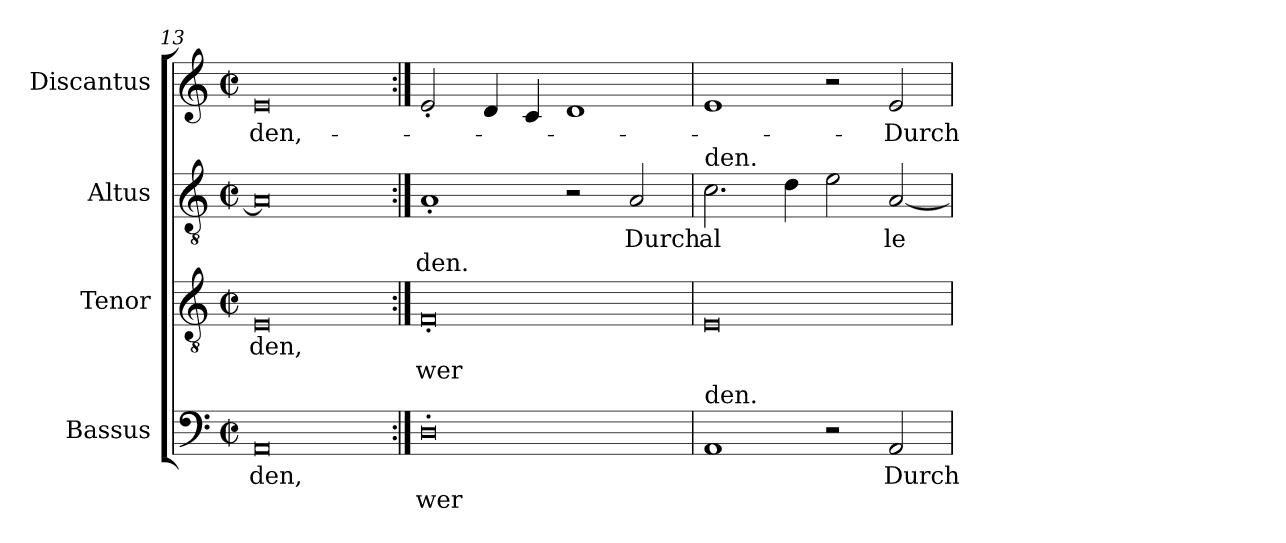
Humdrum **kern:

**kern	**text	**text	**kern	**text	**text	**kern	**text	**text	**kern	**text
*part4	*part4	*part4	*part3	*part3	*part3	*part2	*part2	*part2	*part1	*part1
*staff4	*staff4	*staff4	*staff3	*staff3	*staff3	*staff2	*staff2	*staff2	*staff1	*staff1
*I"Bassus	*	*	*I"Tenor	*	*	*I"Altus	*	*	*I"Discantus	*
*clefF4	*	*	*clefGv2	*	*	*clefGv2	*	*	*clefG2	*
*M2/2	*	*	*M2/2	*	*	*M2/2	*	*	*M2/2	*
*met(c|)	*	*	*met(c|)	*	*	*met(c|)	*	*	*met(c|)	*
=13	=13	=13	=13	=13	=13	=13	=13	=13	=13	=13
!	!LO:LY:b:cj	!	!	!LO:LY:b:cj	!	!	!	!	!	!LO:LY:b:cj
0AA	den,	.	0E	den,	.	0A]	.	.	0e	den,-
=14:|!	=14:|!	=14:|!	=14:|!	=14:|!	=14:|!	=14:|!	=14:|!	=14:|!	=14:|!	=14:|!
!	!	!LO:LY:b:cj	!	!	!LO:LY:b:cj	!	!	!LO:LY:b:cj	!	!
0D'>	.	wer	0F'>	.	wer	1A'>	.	den.	2e'>/	.
.	.	.	.	.	.	.	.	.	4d/	.
.	.	.	.	.	.	.	.	.	4c/	.
.	.	.	.	.	.	2r	.	.	1d	.
!	!	!	!	!	!	!	!LO:LY:b:cj	!	!	!
.	.	.	.	.	.	2A/	Durch	.	.	.
!!LO:LB:g=z
=15	=15	=15	=15	=15	=15	=15	=15	=15	=15	=15
!	!	!	!	!	!	!LO:TX:a:t=den.	!	!	!	!
!LO:TX:a:t=den.	!	!	!	!	!	!	!	!	!	!
!	!	!	!	!	!	!	!LO:LY:b:cj	!	!	!
1AA	.	.	0E	.	.	2.c\	al	.	1e	.
.	.	.	.	.	.	4d\	.	.	.	.
2r	.	.	.	.	.	2e\	.	.	2r	.
!	!LO:LY:b:cj	!	!	!	!	!	!LO:LY:b:cj	!	!	!LO:LY:b:cj
2AA/	Durch	.	.	.	.	[<2A/	le	.	2e/	-Durch
=	=	=	=	=	=	=	=	=	=	=
*-	*-	*-	*-	*-	*-	*-	*-	*-	*-	*-
